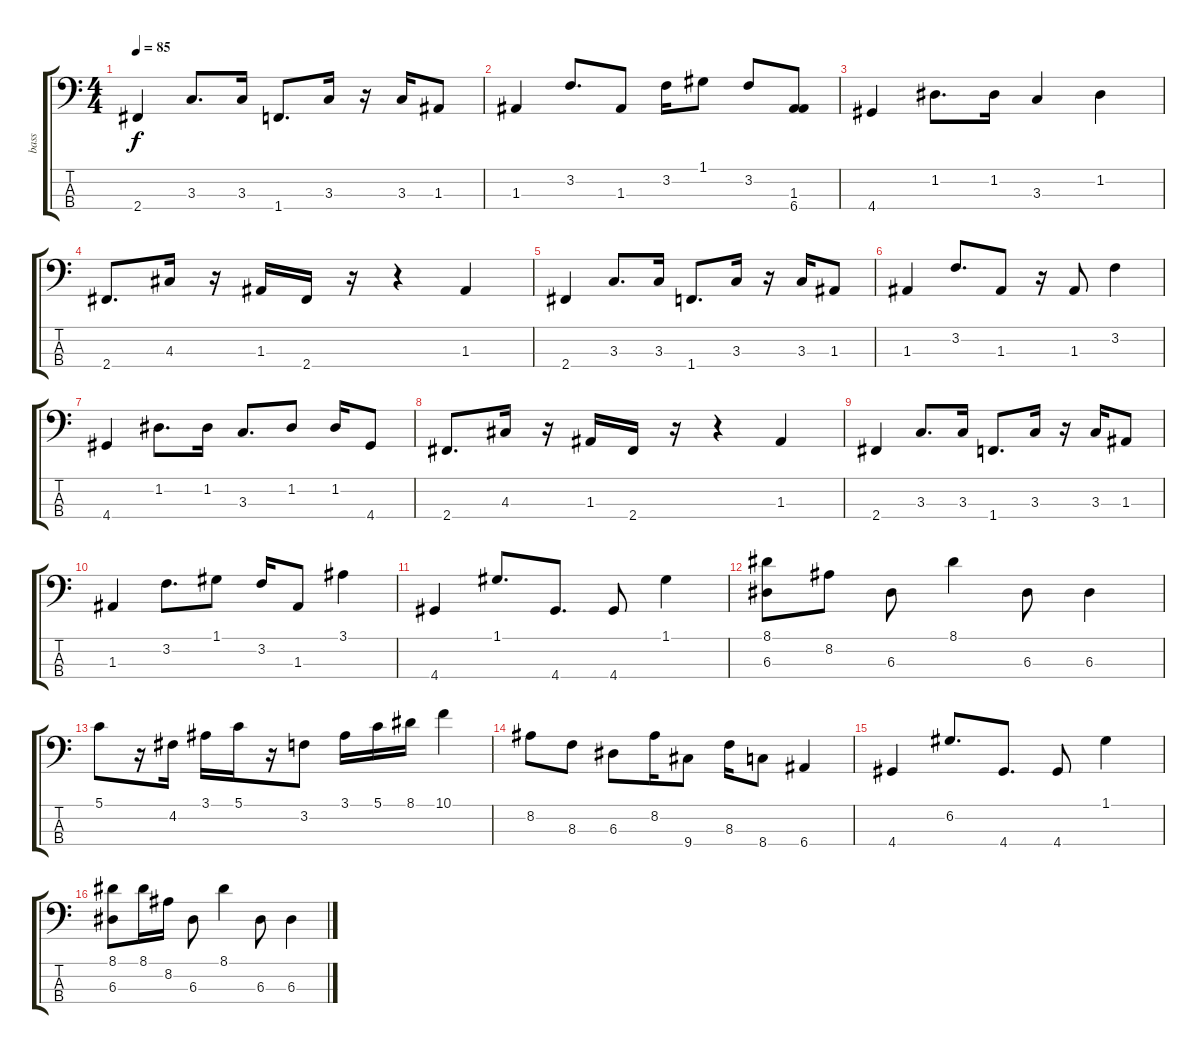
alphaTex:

\track ("bass" "bass") {instrument electricbasspick}
\staff {score tabs}
\tuning (G2 D2 A1 E1) {hide}
\ts (4 4)
\tempo 85
\clef f4
\ks c
2.4.4{dy f} 3.3.8{d} 3.3.16 1.4.8{d} 3.3.16 r.16 3.3.16 1.3.8 |
1.3.4 3.2.8{d} 1.3.8 3.2.16 1.1.8 3.2.8 (1.3 6.4).8 |
4.4.4 1.2.8{d} 1.2.16 3.3.4 1.2.4 |
2.4.8{d} 4.3.16 r.16 1.3.16 2.4.16 r.16 r.4 1.3.4 |
2.4.4 3.3.8{d} 3.3.16 1.4.8{d} 3.3.16 r.16 3.3.16 1.3.8 |
1.3.4 3.2.8{d} 1.3.8 r.16 1.3.8 3.2.4 |
4.4.4 1.2.8{d} 1.2.16 3.3.8{d} 1.2.8 1.2.16 4.4.8 |
2.4.8{d} 4.3.16 r.16 1.3.16 2.4.16 r.16 r.4 1.3.4 |
2.4.4 3.3.8{d} 3.3.16 1.4.8{d} 3.3.16 r.16 3.3.16 1.3.8 |
1.3.4 3.2.8{d} 1.1.8 3.2.16 1.3.8 3.1.4 |
4.4.4 1.1.8{d} 4.4.8{d} 4.4.8 1.1.4 |
(8.1 6.3).8 8.2.8 6.3.8 8.1.4 6.3.8 6.3.4 |
5.1.8 r.16 4.2.16 3.1.16 5.1.16 r.16 3.2.8 3.1.16 5.1.16 8.1.16 10.1.4 |
8.2.8 8.3.8 6.3.8 8.2.16 9.4.8 8.3.16 8.4.8 6.4.4 |
4.4.4 6.2.8{d} 4.4.8{d} 4.4.8 1.1.4 |
(8.1 6.3).8 8.1.16 8.2.16 6.3.8 8.1.4 6.3.8 6.3.4
